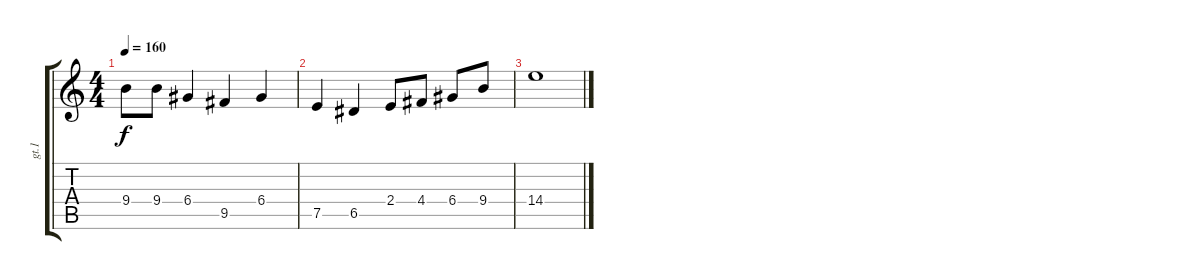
\track ("gt.1" "gt.1") {instrument distortionguitar}
\staff {score tabs}
\tuning (E4 B3 G3 D3 A2 E2) {hide}
\ts (4 4)
\tempo 160
\clef g2
\ks c
9.4{t}.8{dy f} 9.4.8 6.4.4 9.5.4 6.4.4 |
7.5.4 6.5.4 2.4.8 4.4.8 6.4.8 9.4.8 |
14.4.1
